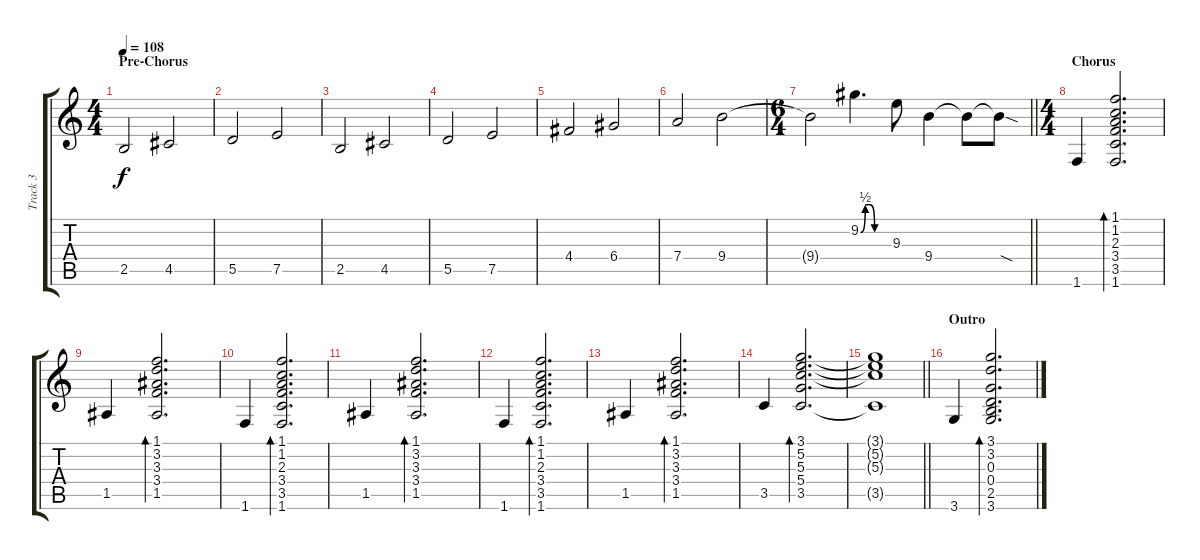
\track ("Track 3" "Track 3") {instrument distortionguitar}
\staff {score tabs}
\tuning (E4 B3 G3 D3 A2 E2) {hide}
\ts (4 4)
\section ("" "Pre-Chorus")
\tempo 108
\clef g2
\ks c
2.5.2{dy f volume 11 instrument distortionguitar} 4.5.2 |
5.5.2 7.5.2 |
2.5.2 4.5.2 |
5.5.2 7.5.2 |
4.4.2 6.4.2 |
7.4.2 9.4.2 |
\ts (6 4)
\barLineRight lightlight
9.4{t}.2 9.2{be (custom 0 0 10 2 20 2 30 0 60 0)}.4{d} 9.3.8 9.4.4 9.4{t}.8 9.4{sod t}.8 |
\ts (4 4)
\section ("" "Chorus")
1.6.4{volume 4 instrument distortionguitar} (1.1 1.2 2.3 3.4 3.5 1.6).2{d bd 480} |
1.5.4 (1.1 3.2 3.3 3.4 1.5).2{d bd 480} |
1.6.4 (1.1 1.2 2.3 3.4 3.5 1.6).2{d bd 480} |
1.5.4 (1.1 3.2 3.3 3.4 1.5).2{d bd 480} |
1.6.4 (1.1 1.2 2.3 3.4 3.5 1.6).2{d bd 480} |
1.5.4 (1.1 3.2 3.3 3.4 1.5).2{d bd 480} |
3.5.4 (3.1 5.2 5.3 5.4 3.5).2{d bd 480} |
\barLineRight lightlight
(3.1{t} 5.2{t} 5.3{t} 3.5{t}).1 |
\section ("" "Outro")
3.6.4{volume 4 instrument distortionguitar} (3.1 3.2 0.3 0.4 2.5 3.6).2{d bd 480}
